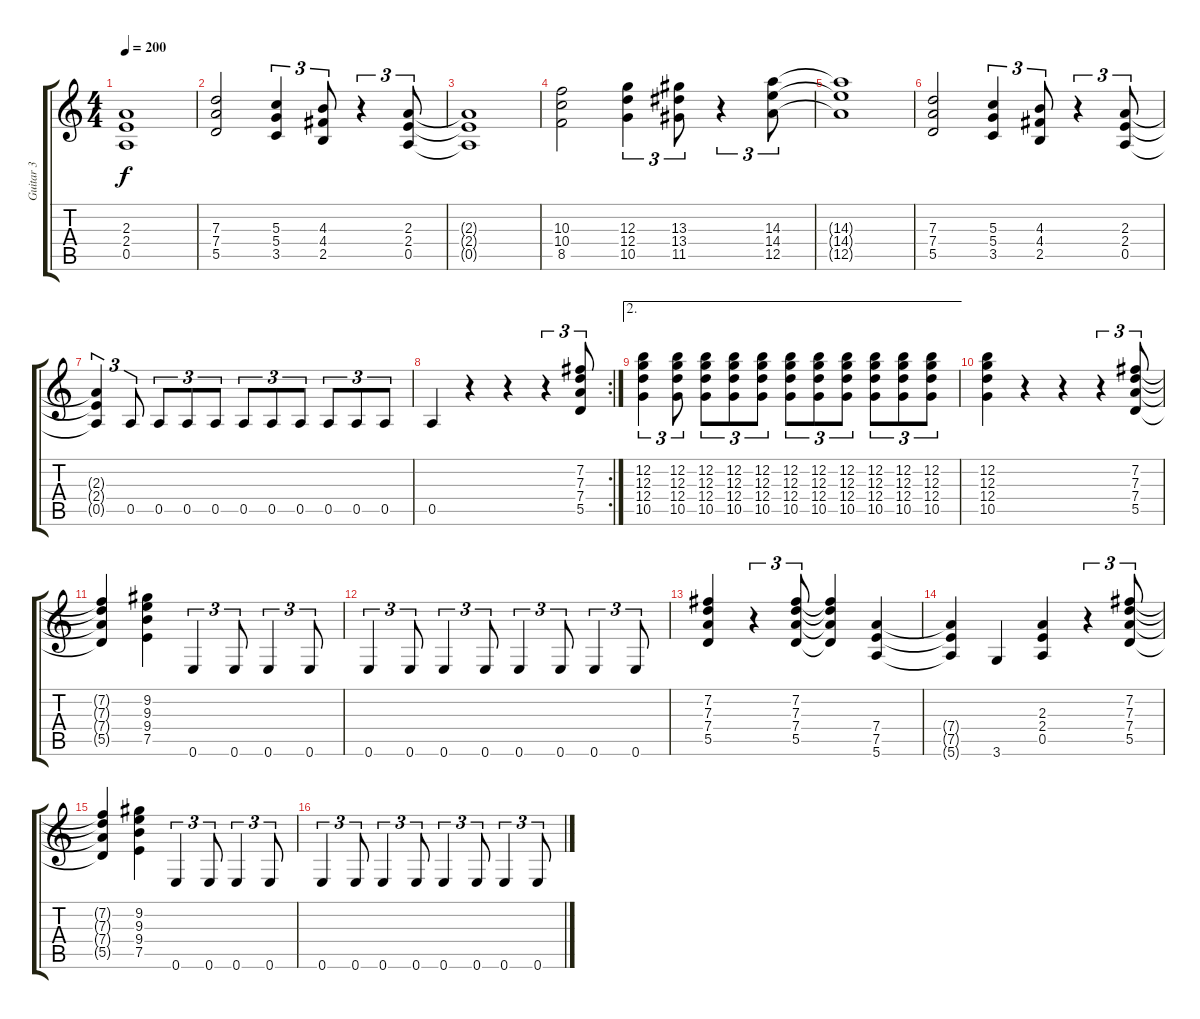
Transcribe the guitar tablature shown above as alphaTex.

\track ("Guitar 3" "Guitar 3") {instrument distortionguitar}
\staff {score tabs}
\tuning (E4 B3 G3 D3 A2 E2) {hide}
\ts (4 4)
\tempo 200
\clef g2
\ks c
(2.3 2.4 0.5).1{dy f} |
(7.3 7.4 5.5).2 (5.3 5.4 3.5).4{tu (3 2)} (4.3 4.4 2.5).8{tu (3 2)} r.4{tu (3 2)} (2.3 2.4 0.5).8{tu (3 2)} |
(2.3{t} 2.4{t} 0.5{t}).1 |
(10.3 10.4 8.5).2 (12.3 12.4 10.5).4{tu (3 2)} (13.3 13.4 11.5).8{tu (3 2)} r.4{tu (3 2)} (14.3 14.4 12.5).8{tu (3 2)} |
(14.3{t} 14.4{t} 12.5{t}).1 |
(7.3 7.4 5.5).2 (5.3 5.4 3.5).4{tu (3 2)} (4.3 4.4 2.5).8{tu (3 2)} r.4{tu (3 2)} (2.3 2.4 0.5).8{tu (3 2)} |
(2.3{t} 2.4{t} 0.5{t}).4{tu (3 2)} 0.5.8{tu (3 2)} 0.5.8{tu (3 2)} 0.5.8{tu (3 2)} 0.5.8{tu (3 2)} 0.5.8{tu (3 2)} 0.5.8{tu (3 2)} 0.5.8{tu (3 2)} 0.5.8{tu (3 2)} 0.5.8{tu (3 2)} 0.5.8{tu (3 2)} |
\rc 2
0.5.4 r.4 r.4 r.4{tu (3 2)} (7.2 7.3 7.4 5.5).8{tu (3 2)} |
\ae 2
(12.2 12.3 12.4 10.5).4{tu (3 2)} (12.2 12.3 12.4 10.5).8{tu (3 2)} (12.2 12.3 12.4 10.5).8{tu (3 2)} (12.2 12.3 12.4 10.5).8{tu (3 2)} (12.2 12.3 12.4 10.5).8{tu (3 2)} (12.2 12.3 12.4 10.5).8{tu (3 2)} (12.2 12.3 12.4 10.5).8{tu (3 2)} (12.2 12.3 12.4 10.5).8{tu (3 2)} (12.2 12.3 12.4 10.5).8{tu (3 2)} (12.2 12.3 12.4 10.5).8{tu (3 2)} (12.2 12.3 12.4 10.5).8{tu (3 2)} |
(12.2 12.3 12.4 10.5).4 r.4 r.4 r.4{tu (3 2)} (7.2 7.3 7.4 5.5).8{tu (3 2)} |
(7.2{t} 7.3{t} 7.4{t} 5.5{t}).4 (9.2 9.3 9.4 7.5).4 0.6.4{tu (3 2)} 0.6.8{tu (3 2)} 0.6.4{tu (3 2)} 0.6.8{tu (3 2)} |
0.6.4{tu (3 2)} 0.6.8{tu (3 2)} 0.6.4{tu (3 2)} 0.6.8{tu (3 2)} 0.6.4{tu (3 2)} 0.6.8{tu (3 2)} 0.6.4{tu (3 2)} 0.6.8{tu (3 2)} |
(7.2 7.3 7.4 5.5).4 r.4{tu (3 2)} (7.2 7.3 7.4 5.5).8{tu (3 2)} (7.2{t} 7.3{t} 7.4{t} 5.5{t}).4 (7.4 7.5 5.6).4 |
(7.4{t} 7.5{t} 5.6{t}).4 3.6.4 (2.3 2.4 0.5).4 r.4{tu (3 2)} (7.2 7.3 7.4 5.5).8{tu (3 2)} |
(7.2{t} 7.3{t} 7.4{t} 5.5{t}).4 (9.2 9.3 9.4 7.5).4 0.6.4{tu (3 2)} 0.6.8{tu (3 2)} 0.6.4{tu (3 2)} 0.6.8{tu (3 2)} |
0.6.4{tu (3 2)} 0.6.8{tu (3 2)} 0.6.4{tu (3 2)} 0.6.8{tu (3 2)} 0.6.4{tu (3 2)} 0.6.8{tu (3 2)} 0.6.4{tu (3 2)} 0.6.8{tu (3 2)}
